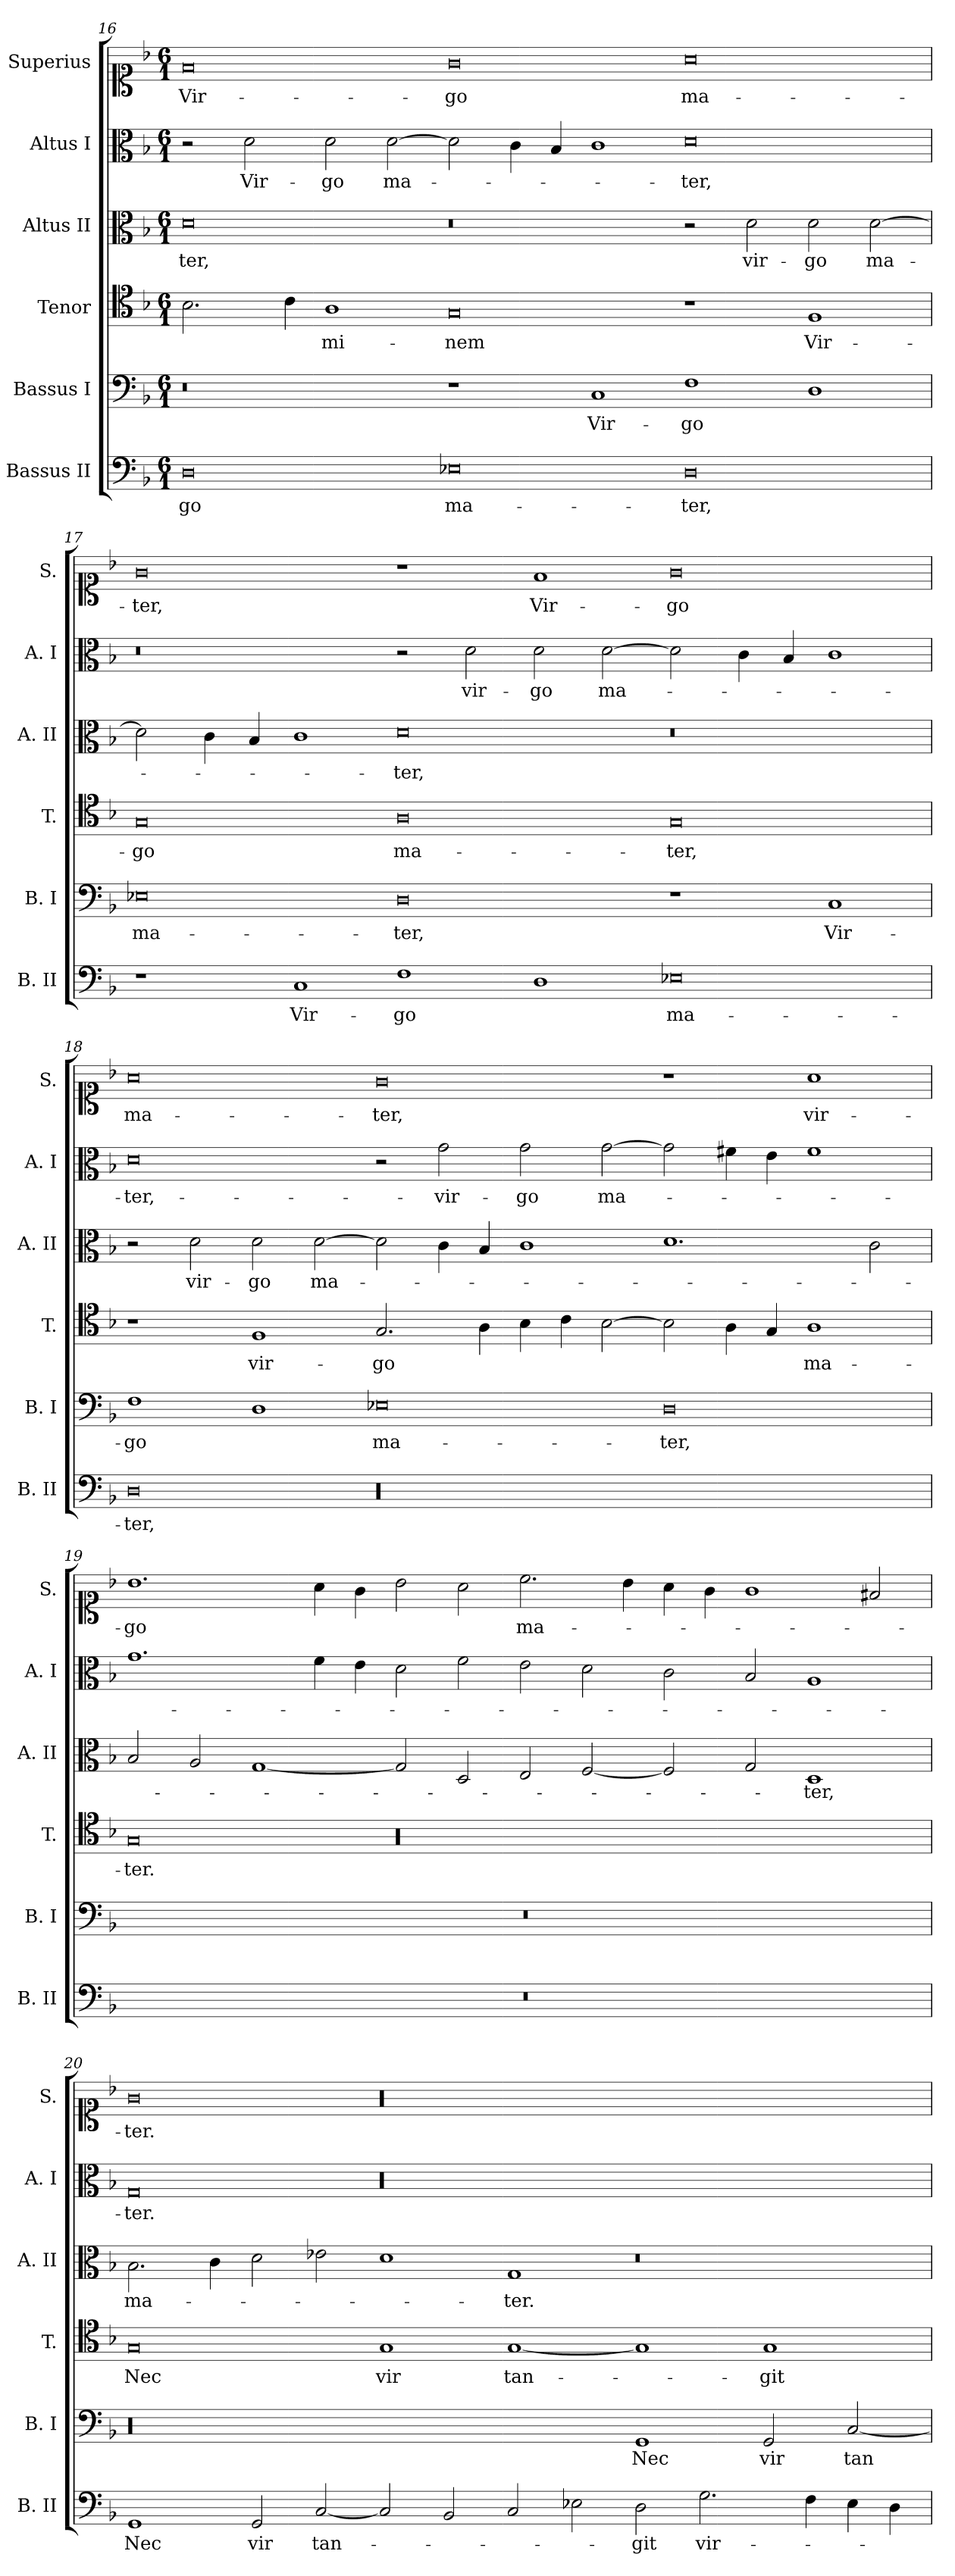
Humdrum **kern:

**kern	**text	**kern	**text	**kern	**text	**kern	**text	**kern	**text	**kern	**text
*part6	*part6	*part5	*part5	*part4	*part4	*part3	*part3	*part2	*part2	*part1	*part1
*staff6	*staff6	*staff5	*staff5	*staff4	*staff4	*staff3	*staff3	*staff2	*staff2	*staff1	*staff1
*I"Bassus II	*	*I"Bassus I	*	*I"Tenor	*	*I"Altus II	*	*I"Altus I	*	*I"Superius	*
*I'B. II	*	*I'B.  I	*	*I'T.	*	*I'A. II	*	*I'A. I	*	*I'S.	*
*clefF4	*	*clefF4	*	*clefC4	*	*clefC3	*	*clefC3	*	*clefC1	*
*k[b-]	*	*k[b-]	*	*k[b-]	*	*k[b-]	*	*k[b-]	*	*k[b-]	*
*F:	*	*F:	*	*F:	*	*F:	*	*F:	*	*F:	*
*M6/1	*	*M6/1	*	*M6/1	*	*M6/1	*	*M6/1	*	*M6/1	*
=16	=16	=16	=16	=16	=16	=16	=16	=16	=16	=16	=16
0D	-go	0r	.	2.B-\	.	0d	-ter,	2r	.	0f	Vir-
.	.	.	.	.	.	.	.	2d\	Vir-	.	.
.	.	.	.	4c\	.	.	.	.	.	.	.
.	.	.	.	1A	-mi-	.	.	2d\	-go	.	.
.	.	.	.	.	.	.	.	[2d\	ma-	.	.
0E-i	ma-	1r	.	0G	-nem	0r	.	2d\]	.	0g	-go
.	.	.	.	.	.	.	.	4c\	.	.	.
.	.	.	.	.	.	.	.	4B-/	.	.	.
.	.	1C	Vir-	.	.	.	.	1c	.	.	.
0D	-ter,	1F	-go	1r	.	2r	.	0d	-ter,	0a	ma-
.	.	.	.	.	.	2d\	vir-	.	.	.	.
.	.	1D	.	1F	Vir-	2d\	-go	.	.	.	.
.	.	.	.	.	.	[2d\	ma-	.	.	.	.
!!LO:LB:g=z
=17	=17	=17	=17	=17	=17	=17	=17	=17	=17	=17	=17
1r	.	0E-i	ma-	0G	-go	2d\]	.	0r	.	0g	-ter,
.	.	.	.	.	.	4c\	.	.	.	.	.
.	.	.	.	.	.	4B-/	.	.	.	.	.
1C	Vir-	.	.	.	.	1c	.	.	.	.	.
1F	-go	0D	-ter,	0A	ma-	0d	-ter,	2r	.	1r	.
.	.	.	.	.	.	.	.	2d\	vir-	.	.
1D	.	.	.	.	.	.	.	2d\	-go	1f	Vir-
.	.	.	.	.	.	.	.	[2d\	ma-	.	.
0E-i	ma-	1r	.	0G	-ter,	0r	.	2d\]	.	0g	-go
.	.	.	.	.	.	.	.	4c\	.	.	.
.	.	.	.	.	.	.	.	4B-/	.	.	.
.	.	1C	Vir-	.	.	.	.	1c	.	.	.
=18	=18	=18	=18	=18	=18	=18	=18	=18	=18	=18	=18
0D	-ter,	1F	-go	1r	.	2r	.	0d	-ter,-	0a	ma-
.	.	.	.	.	.	2d\	vir-	.	.	.	.
.	.	1D	.	1F	vir-	2d\	-go	.	.	.	.
.	.	.	.	.	.	[2d\	ma-	.	.	.	.
00r	.	0E-i	ma-	2.G/	-go	2d\]	.	2r	.	0g	-ter,
.	.	.	.	.	.	4c\	.	2g\	-vir-	.	.
.	.	.	.	4A\	.	4B-/	.	.	.	.	.
.	.	.	.	4B-\	.	1c	.	2g\	-go	.	.
.	.	.	.	4c\	.	.	.	.	.	.	.
.	.	.	.	[2B-\	.	.	.	[2g\	ma-	.	.
.	.	0D	-ter,	2B-\]	.	1.d	.	2g\]	.	1r	.
.	.	.	.	4A\	.	.	.	4f#i\	.	.	.
.	.	.	.	4G/	.	.	.	4e\	.	.	.
.	.	.	.	1A	ma-	.	.	1f#i	.	1a	vir-
.	.	.	.	.	.	2c\	.	.	.	.	.
!!LO:LB:g=z
=19	=19	=19	=19	=19	=19	=19	=19	=19	=19	=19	=19
00.r	.	00.r	.	0G	-ter.	2B-/	.	1.g	.	1.b-	-go
.	.	.	.	.	.	2A/	.	.	.	.	.
.	.	.	.	.	.	[1G	.	.	.	.	.
.	.	.	.	.	.	.	.	4f\	.	4a\	.
.	.	.	.	.	.	.	.	4e\	.	4g\	.
.	.	.	.	00r	.	2G/]	.	2d\	.	2b-\	.
.	.	.	.	.	.	2D/	.	2f\	.	2a\	.
.	.	.	.	.	.	2E/	.	2e\	.	2.cc\	ma-
.	.	.	.	.	.	[2F/	.	2d\	.	.	.
.	.	.	.	.	.	.	.	.	.	4b-\	.
.	.	.	.	.	.	2F/]	.	2c\	.	4a\	.
.	.	.	.	.	.	.	.	.	.	4g\	.
.	.	.	.	.	.	2G/	.	2B-/	.	1g	.
.	.	.	.	.	.	1D	-ter,	1A	.	.	.
.	.	.	.	.	.	.	.	.	.	2f#i/	.
=20	=20	=20	=20	=20	=20	=20	=20	=20	=20	=20	=20
1GG	Nec	00r	.	0G	Nec	2.B-\	ma-	0G	-ter.	0g	-ter.
.	.	.	.	.	.	4c\	.	.	.	.	.
2GG/	vir	.	.	.	.	2d\	.	.	.	.	.
[2C/	tan-	.	.	.	.	2e-i\	.	.	.	.	.
2C/]	.	.	.	1G	vir	1d	.	00r	.	00r	.
2BB-/	.	.	.	.	.	.	.	.	.	.	.
2C/	.	.	.	[1G	tan-	1G	-ter.	.	.	.	.
2E-i\	.	.	.	.	.	.	.	.	.	.	.
2D\	-git	1GG	Nec	1G]	.	0r	.	.	.	.	.
2.G\	vir-	.	.	.	.	.	.	.	.	.	.
.	.	2GG/	vir	1G	-git	.	.	.	.	.	.
4F\	.	.	.	.	.	.	.	.	.	.	.
4E-i\	.	[2C/	tan-	.	.	.	.	.	.	.	.
4D\	.	.	.	.	.	.	.	.	.	.	.
=	=	=	=	=	=	=	=	=	=	=	=
*-	*-	*-	*-	*-	*-	*-	*-	*-	*-	*-	*-
